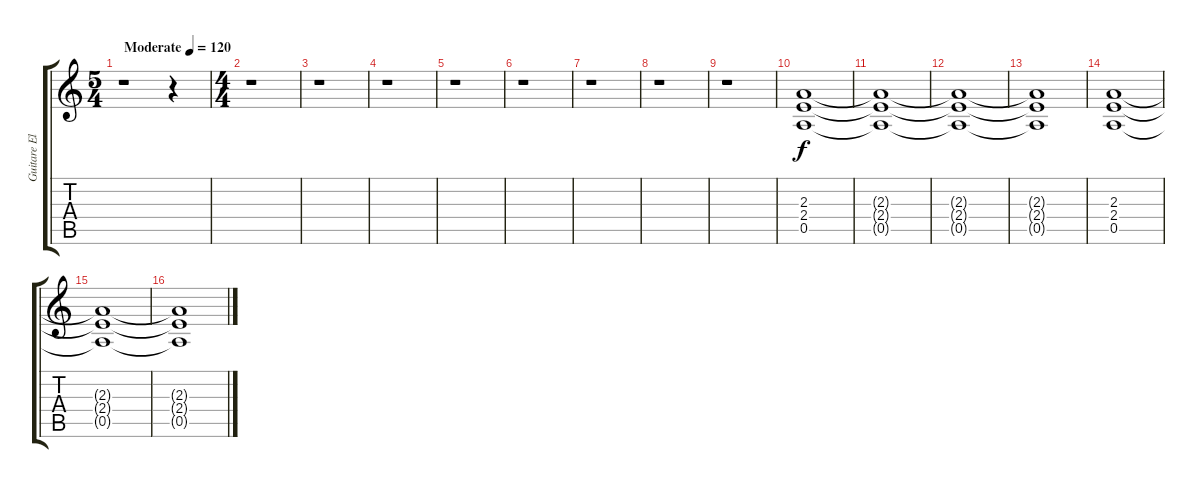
\track ("Guitare Electrique" "Guitare El") {instrument overdrivenguitar}
\staff {score tabs}
\tuning (E4 B3 G3 D3 A2 E2) {hide}
\ts (5 4)
\tempo (120 "Moderate")
\clef g2
\ks c
r.1{dy f instrument overdrivenguitar} r.4 |
\ts (4 4)
r.1 |
r.1 |
r.1 |
r.1 |
r.1 |
r.1 |
r.1 |
r.1 |
(2.3 2.4 0.5).1 |
(2.3{t} 2.4{t} 0.5{t}).1 |
(2.3{t} 2.4{t} 0.5{t}).1 |
(2.3{t} 2.4{t} 0.5{t}).1 |
(2.3 2.4 0.5).1 |
(2.3{t} 2.4{t} 0.5{t}).1 |
(2.3{t} 2.4{t} 0.5{t}).1
